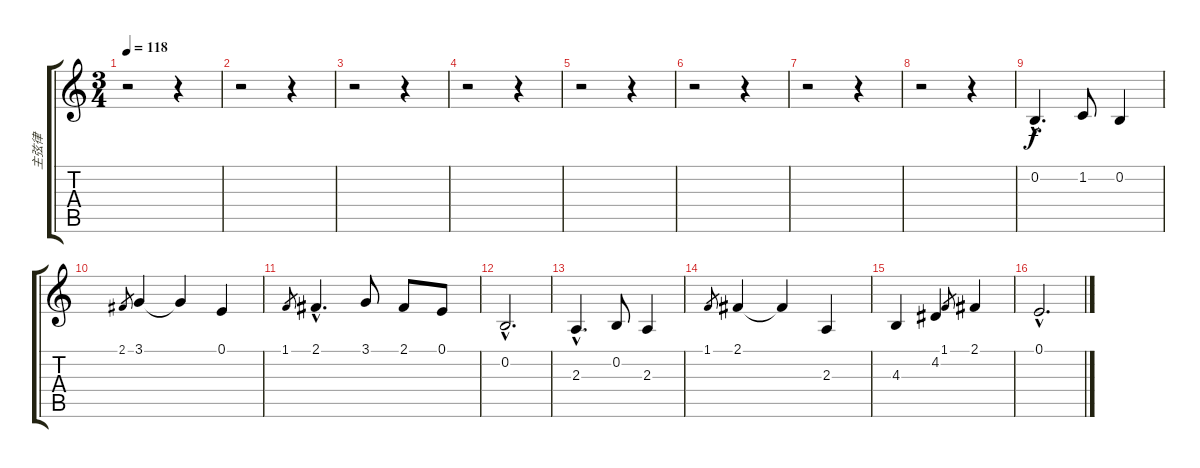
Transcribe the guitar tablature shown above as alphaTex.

\track ("主弦律" "主弦律") {instrument voiceoohs}
\staff {score tabs}
\tuning (E4 B3 G3 D3 A2 E2) {hide}
\ts (3 4)
\tempo 118
\clef g2
\ks c
r.2{dy f instrument voiceoohs} r.4 |
r.2 r.4 |
r.2 r.4 |
r.2 r.4 |
r.2 r.4 |
r.2 r.4 |
r.2 r.4 |
r.2 r.4 |
0.2{hac}.4{d} 1.2.8 0.2.4 |
2.1.8{gr} 3.1.4 3.1{t}.4 0.1.4 |
1.1.8{gr} 2.1{hac}.4{d} 3.1.8 2.1.8 0.1.8 |
0.2{hac}.2{d} |
2.3{hac}.4{d} 0.2.8 2.3.4 |
1.1.8{gr} 2.1.4 2.1{t}.4 2.3.4 |
4.3.4 4.2.4 1.1.8{gr} 2.1.4 |
0.1{hac}.2{d}
